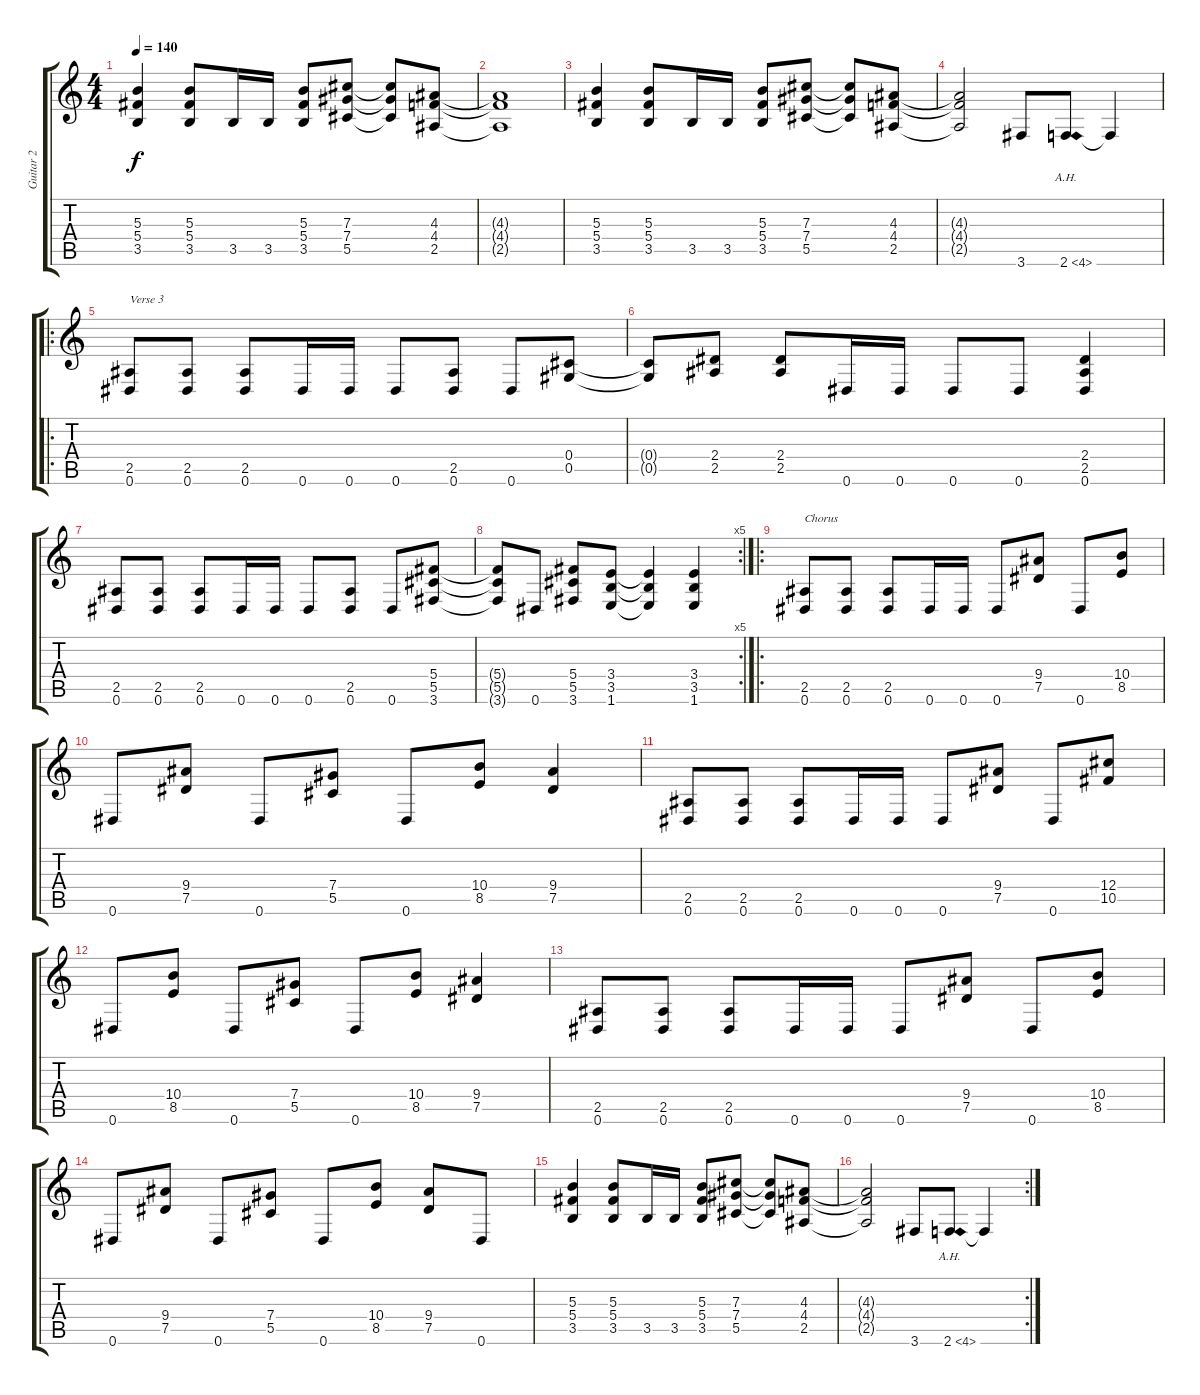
\track ("Guitar 2" "Guitar 2") {instrument distortionguitar}
\staff {score tabs}
\tuning (Eb4 Bb3 Gb3 Db3 Ab2 Eb2) {hide}
\ts (4 4)
\tempo 140
\clef g2
\ks c
(5.3 5.4 3.5).4{dy f} (5.3 5.4 3.5).8 3.5.16 3.5.16 (5.3 5.4 3.5).8 (7.3 7.4 5.5).8 (7.3{t} 7.4{t} 5.5{t}).8 (4.3 4.4 2.5).8 |
(4.3{t} 4.4{t} 2.5{t}).1 |
(5.3 5.4 3.5).4 (5.3 5.4 3.5).8 3.5.16 3.5.16 (5.3 5.4 3.5).8 (7.3 7.4 5.5).8 (7.3{t} 7.4{t} 5.5{t}).8 (4.3 4.4 2.5).8 |
(4.3{t} 4.4{t} 2.5{t}).2 3.6.8 2.6{ah 2}.8 2.6{t}.4 |
\ro
(2.5 0.6).8{txt "Verse 3"} (2.5 0.6).8 (2.5 0.6).8 0.6.16 0.6.16 0.6.8 (2.5 0.6).8 0.6.8 (0.4 0.5).8 |
(0.4{t} 0.5{t}).8 (2.4 2.5).8 (2.4 2.5).8 0.6.16 0.6.16 0.6.8 0.6.8 (2.4 2.5 0.6).4 |
(2.5 0.6).8 (2.5 0.6).8 (2.5 0.6).8 0.6.16 0.6.16 0.6.8 (2.5 0.6).8 0.6.8 (5.4 5.5 3.6).8 |
\rc 5
(5.4{t} 5.5{t} 3.6{t}).8 0.6.8 (5.4 5.5 3.6).8 (3.4 3.5 1.6).8 (3.4{t} 3.5{t} 1.6{t}).4 (3.4 3.5 1.6).4 |
\ro
(2.5 0.6).8{txt "Chorus"} (2.5 0.6).8 (2.5 0.6).8 0.6.16 0.6.16 0.6.8 (9.4 7.5).8 0.6.8 (10.4 8.5).8 |
0.6.8 (9.4 7.5).8 0.6.8 (7.4 5.5).8 0.6.8 (10.4 8.5).8 (9.4 7.5).4 |
(2.5 0.6).8 (2.5 0.6).8 (2.5 0.6).8 0.6.16 0.6.16 0.6.8 (9.4 7.5).8 0.6.8 (12.4 10.5).8 |
0.6.8 (10.4 8.5).8 0.6.8 (7.4 5.5).8 0.6.8 (10.4 8.5).8 (9.4 7.5).4 |
(2.5 0.6).8 (2.5 0.6).8 (2.5 0.6).8 0.6.16 0.6.16 0.6.8 (9.4 7.5).8 0.6.8 (10.4 8.5).8 |
0.6.8 (9.4 7.5).8 0.6.8 (7.4 5.5).8 0.6.8 (10.4 8.5).8 (9.4 7.5).8 0.6.8 |
(5.3 5.4 3.5).4 (5.3 5.4 3.5).8 3.5.16 3.5.16 (5.3 5.4 3.5).8 (7.3 7.4 5.5).8 (7.3{t} 7.4{t} 5.5{t}).8 (4.3 4.4 2.5).8 |
\rc 2
(4.3{t} 4.4{t} 2.5{t}).2 3.6.8 2.6{ah 2}.8 2.6{t}.4
